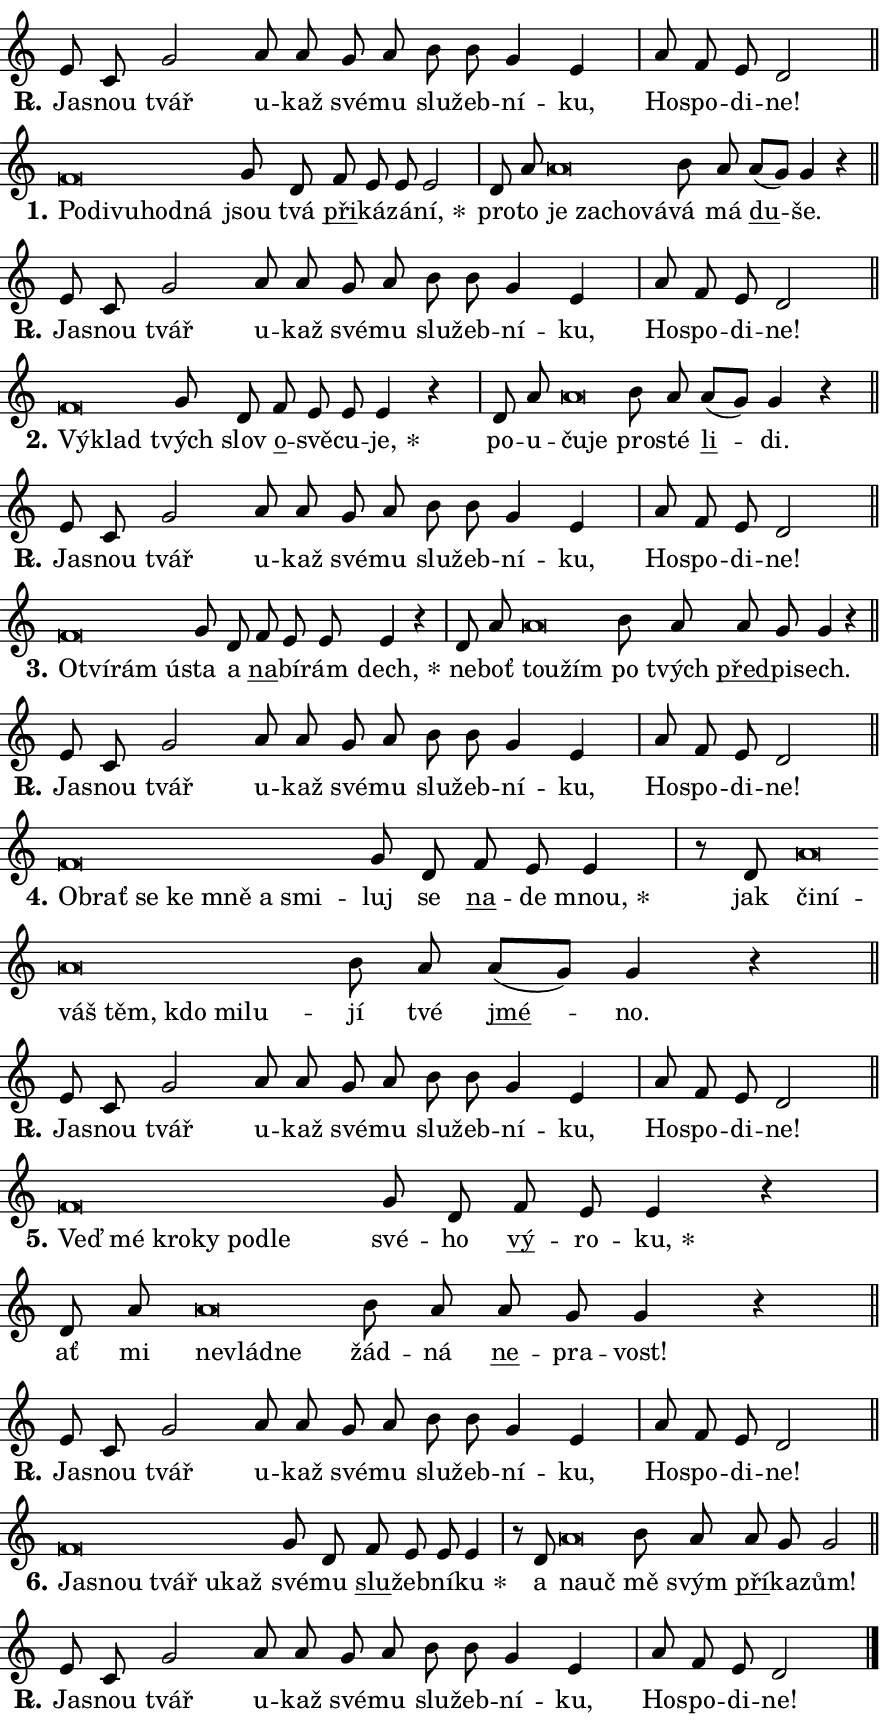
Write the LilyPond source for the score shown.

\version "2.24.0"
\header { tagline = "" }
\paper {
  indent = 0\cm
  top-margin = 0\cm
  right-margin = 0.13\cm % to fit lyric hyphens
  bottom-margin = 0\cm
  left-margin = 0\cm
  paper-width = 15\cm
  page-breaking = #ly:one-page-breaking
  system-system-spacing.basic-distance = #11
  score-system-spacing.basic-distance = #11
  ragged-last = ##f
}


%% Author: Thomas Morley
%% https://lists.gnu.org/archive/html/lilypond-user/2020-05/msg00002.html
#(define (line-position grob)
"Returns position of @var[grob} in current system:
   @code{'start}, if at first time-step
   @code{'end}, if at last time-step
   @code{'middle} otherwise
"
  (let* ((col (ly:item-get-column grob))
         (ln (ly:grob-object col 'left-neighbor))
         (rn (ly:grob-object col 'right-neighbor))
         (col-to-check-left (if (ly:grob? ln) ln col))
         (col-to-check-right (if (ly:grob? rn) rn col))
         (break-dir-left
           (and
             (ly:grob-property col-to-check-left 'non-musical #f)
             (ly:item-break-dir col-to-check-left)))
         (break-dir-right
           (and
             (ly:grob-property col-to-check-right 'non-musical #f)
             (ly:item-break-dir col-to-check-right))))
        (cond ((eqv? 1 break-dir-left) 'start)
              ((eqv? -1 break-dir-right) 'end)
              (else 'middle))))

#(define (tranparent-at-line-position vctor)
  (lambda (grob)
  "Relying on @code{line-position} select the relevant enry from @var{vctor}.
Used to determine transparency,"
    (case (line-position grob)
      ((end) (not (vector-ref vctor 0)))
      ((middle) (not (vector-ref vctor 1)))
      ((start) (not (vector-ref vctor 2))))))

noteHeadBreakVisibility =
#(define-music-function (break-visibility)(vector?)
"Makes @code{NoteHead}s transparent relying on @var{break-visibility}"
#{
  \override NoteHead.transparent =
    #(tranparent-at-line-position break-visibility)
#})

#(define delete-ledgers-for-transparent-note-heads
  (lambda (grob)
    "Reads whether a @code{NoteHead} is transparent.
If so this @code{NoteHead} is removed from @code{'note-heads} from
@var{grob}, which is supposed to be @code{LedgerLineSpanner}.
As a result ledgers are not printed for this @code{NoteHead}"
    (let* ((nhds-array (ly:grob-object grob 'note-heads))
           (nhds-list
             (if (ly:grob-array? nhds-array)
                 (ly:grob-array->list nhds-array)
                 '()))
           ;; Relies on the transparent-property being done before
           ;; Staff.LedgerLineSpanner.after-line-breaking is executed.
           ;; This is fragile ...
           (to-keep
             (remove
               (lambda (nhd)
                 (ly:grob-property nhd 'transparent #f))
               nhds-list)))
      ;; TODO find a better method to iterate over grob-arrays, similiar
      ;; to filter/remove etc for lists
      ;; For now rebuilt from scratch
      (set! (ly:grob-object grob 'note-heads)  '())
      (for-each
        (lambda (nhd)
          (ly:pointer-group-interface::add-grob grob 'note-heads nhd))
        to-keep))))

squashNotes = {
  \override NoteHead.X-extent = #'(-0.2 . 0.2)
  \override NoteHead.Y-extent = #'(-0.75 . 0)
  \override NoteHead.stencil =
    #(lambda (grob)
       (let ((pos (ly:grob-property grob 'staff-position)))
         (begin
           (if (< pos -7) (display "ERROR: Lower brevis then expected\n") (display ""))
           (if (<= pos -6) ly:text-interface::print ly:note-head::print))))
}
unSquashNotes = {
  \revert NoteHead.X-extent
  \revert NoteHead.Y-extent
  \revert NoteHead.stencil
}

hideNotes = \noteHeadBreakVisibility #begin-of-line-visible
unHideNotes = \noteHeadBreakVisibility #all-visible

% work-around for resetting accidentals
% https://lilypond.org/doc/v2.23/Documentation/notation/displaying-rhythms#unmetered-music
cadenzaMeasure = {
  \cadenzaOff
  \partial 1024 s1024
  \cadenzaOn
}

#(define-markup-command (accent layout props text) (markup?)
  "Underline accented syllable"
  (interpret-markup layout props
    #{\markup \override #'(offset . 4.3) \underline { #text }#}))

responsum = \markup \concat {
  "R" \hspace #-1.05 \path #0.1 #'((moveto 0 0.07) (lineto 0.9 0.8)) \hspace #0.05 "."
}

spaceSize = #0.6828661417322834 % exact space size for TeX Gyre Schola

\layout {
  \context {
    \Staff
    \remove "Time_signature_engraver"
    \override LedgerLineSpanner.after-line-breaking = #delete-ledgers-for-transparent-note-heads
  }
  \context {
    \Lyrics {
      \override LyricSpace.minimum-distance = \spaceSize
      \override LyricText.font-name = #"TeX Gyre Schola"
      \override LyricText.font-size = 1
      \override StanzaNumber.font-name = #"TeX Gyre Schola Bold"
      \override StanzaNumber.font-size = 1
    }
  }
  \context {
    \Score 
    \override NoteHead.text =
      #(lambda (grob) 
        (let ((pos (ly:grob-property grob 'staff-position)))
          #{\markup {
            \combine
              \halign #-0.55 \raise #(if (= pos -6) 0 0.5) \override #'(thickness . 2) \draw-line #'(3.2 . 0)
              \musicglyph "noteheads.sM1"
          }#}))
  }
}

% magnetic-lyrics.ily
%
%   written by
%     Jean Abou Samra <jean@abou-samra.fr>
%     Werner Lemberg <wl@gnu.org>
%
%   adapted by
%     Jiri Hon <jiri.hon@gmail.com>
%
% Version 2022-Apr-15

% https://www.mail-archive.com/lilypond-user@gnu.org/msg149350.html

#(define (Left_hyphen_pointer_engraver context)
   "Collect syllable-hyphen-syllable occurrences in lyrics and store
them in properties.  This engraver only looks to the left.  For
example, if the lyrics input is @code{foo -- bar}, it does the
following.

@itemize @bullet
@item
Set the @code{text} property of the @code{LyricHyphen} grob between
@q{foo} and @q{bar} to @code{foo}.

@item
Set the @code{left-hyphen} property of the @code{LyricText} grob with
text @q{foo} to the @code{LyricHyphen} grob between @q{foo} and
@q{bar}.
@end itemize

Use this auxiliary engraver in combination with the
@code{lyric-@/text::@/apply-@/magnetic-@/offset!} hook."
   (let ((hyphen #f)
         (text #f))
     (make-engraver
      (acknowledgers
       ((lyric-syllable-interface engraver grob source-engraver)
        (set! text grob)))
      (end-acknowledgers
       ((lyric-hyphen-interface engraver grob source-engraver)
        ;(when (not (grob::has-interface grob 'lyric-space-interface))
          (set! hyphen grob)));)
      ((stop-translation-timestep engraver)
       (when (and text hyphen)
         (ly:grob-set-object! text 'left-hyphen hyphen))
       (set! text #f)
       (set! hyphen #f)))))

#(define (lyric-text::apply-magnetic-offset! grob)
   "If the space between two syllables is less than the value in
property @code{LyricText@/.details@/.squash-threshold}, move the right
syllable to the left so that it gets concatenated with the left
syllable.

Use this function as a hook for
@code{LyricText@/.after-@/line-@/breaking} if the
@code{Left_@/hyphen_@/pointer_@/engraver} is active."
   (let ((hyphen (ly:grob-object grob 'left-hyphen #f)))
     (when hyphen
       (let ((left-text (ly:spanner-bound hyphen LEFT)))
         (when (grob::has-interface left-text 'lyric-syllable-interface)
           (let* ((common (ly:grob-common-refpoint grob left-text X))
                  (this-x-ext (ly:grob-extent grob common X))
                  (left-x-ext
                   (begin
                     ;; Trigger magnetism for left-text.
                     (ly:grob-property left-text 'after-line-breaking)
                     (ly:grob-extent left-text common X)))
                  ;; `delta` is the gap width between two syllables.
                  (delta (- (interval-start this-x-ext)
                            (interval-end left-x-ext)))
                  (details (ly:grob-property grob 'details))
                  (threshold (assoc-get 'squash-threshold details 0.2)))
             (when (< delta threshold)
               (let* (;; We have to manipulate the input text so that
                      ;; ligatures crossing syllable boundaries are not
                      ;; disabled.  For languages based on the Latin
                      ;; script this is essentially a beautification.
                      ;; However, for non-Western scripts it can be a
                      ;; necessity.
                      (lt (ly:grob-property left-text 'text))
                      (rt (ly:grob-property grob 'text))
                      (is-space (grob::has-interface hyphen 'lyric-space-interface))
                      (space (if is-space " " ""))
                      (extra-delta (if is-space spaceSize 0))
                      ;; Append new syllable.
                      (ltrt-space (if (and (string? lt) (string? rt))
                                (string-append lt space rt)
                                (make-concat-markup (list lt space rt))))
                      ;; Right-align `ltrt` to the right side.
                      (ltrt-space-markup (grob-interpret-markup
                               grob
                               (make-translate-markup
                                (cons (interval-length this-x-ext) 0)
                                (make-right-align-markup ltrt-space)))))
                 (begin
                   ;; Don't print `left-text`.
                   (ly:grob-set-property! left-text 'stencil #f)
                   ;; Set text and stencil (which holds all collected
                   ;; syllables so far) and shift it to the left.
                   (ly:grob-set-property! grob 'text ltrt-space)
                   (ly:grob-set-property! grob 'stencil ltrt-space-markup)
                   (ly:grob-translate-axis! grob (- (- delta extra-delta)) X))))))))))


#(define (lyric-hyphen::displace-bounds-first grob)
   ;; Make very sure this callback isn't triggered too early.
   (let ((left (ly:spanner-bound grob LEFT))
         (right (ly:spanner-bound grob RIGHT)))
     (ly:grob-property left 'after-line-breaking)
     (ly:grob-property right 'after-line-breaking)
     (ly:lyric-hyphen::print grob)))

squashThreshold = #0.4

\layout {
  \context {
    \Lyrics
    \consists #Left_hyphen_pointer_engraver
    \override LyricText.after-line-breaking =
      #lyric-text::apply-magnetic-offset!
    \override LyricHyphen.stencil = #lyric-hyphen::displace-bounds-first
    \override LyricText.details.squash-threshold = \squashThreshold
    \override LyricHyphen.minimum-distance = 0
    \override LyricHyphen.minimum-length = \squashThreshold
  }
}

squashText = \override LyricText.details.squash-threshold = 9999
unSquashText = \override LyricText.details.squash-threshold = \squashThreshold

leftText = \override LyricText.self-alignment-X = #LEFT
unLeftText = \revert LyricText.self-alignment-X

starOffset = #(lambda (grob) 
                (let ((x_offset (ly:self-alignment-interface::aligned-on-x-parent grob)))
                  (if (= x_offset 0) 0 (+ x_offset 1.2))))

star = #(define-music-function (syllable)(string?)
"Append star separator at the end of a syllable"
#{
  \once \override LyricText.X-offset = #starOffset
  \lyricmode { \markup {
    #syllable
    \override #'((font-name . "TeX Gyre Schola Bold")) \hspace #0.2 \lower #0.65 \larger "*"
  } }
#})

starAccent = #(define-music-function (syllable)(string?)
"Append star separator at the end of a syllable and make accent"
#{
  \once \override LyricText.X-offset = #starOffset
  \lyricmode { \markup {
    \accent #syllable
    \override #'((font-name . "TeX Gyre Schola Bold")) \hspace #0.2 \lower #0.65 \larger "*"
  } }
#})

breath = #(define-music-function (syllable)(string?)
"Append breathing indicator at the end of a syllable"
#{
  \lyricmode { \markup { #syllable "+" } }
#})

optionalBreath = #(define-music-function (syllable)(string?)
"Append optional breathing indicator at the end of a syllable"
#{
  \lyricmode { \markup { #syllable "(+)" } }
#})


\score {
    <<
        \new Voice = "melody" { \cadenzaOn \key c \major \relative { e'8 c g'2 a8 a \bar "" g a \bar "" b b \bar "" g4 e \cadenzaMeasure \bar "|" a8 f e d2 \cadenzaMeasure \bar "||" \break } }
        \new Lyrics \lyricsto "melody" { \lyricmode { \set stanza = \responsum
Ja -- snou tvář u -- kaž své -- mu slu -- žeb -- ní -- ku, Ho -- spo -- di -- ne! } }
    >>
    \layout {}
}

\score {
    <<
        \new Voice = "melody" { \cadenzaOn \key c \major \relative { \squashNotes f'\breve*1/16 \hideNotes \breve*1/16 \bar "" \breve*1/16 \bar "" \breve*1/16 \breve*1/16 \bar "" \unHideNotes \unSquashNotes g8 d \bar "" f e e e2 \cadenzaMeasure \bar "|" d8 a' \bar "" \squashNotes a\breve*1/16 \hideNotes \breve*1/16 \bar "" \breve*1/16 \breve*1/16 \bar "" \unHideNotes \unSquashNotes b8 a \bar "" a[( g)] g4 r \cadenzaMeasure \bar "||" \break } }
        \new Lyrics \lyricsto "melody" { \lyricmode { \set stanza = "1."
\leftText Po -- \squashText di -- vu -- hod -- ná \unLeftText \unSquashText jsou tvá \markup \accent při -- ká -- zá -- \star ní, pro -- to \leftText je \squashText za -- cho -- vá -- \unLeftText \unSquashText vá má \markup \accent du -- še. } }
    >>
    \layout {}
}

\score {
    <<
        \new Voice = "melody" { \cadenzaOn \key c \major \relative { e'8 c g'2 a8 a \bar "" g a \bar "" b b \bar "" g4 e \cadenzaMeasure \bar "|" a8 f e d2 \cadenzaMeasure \bar "||" \break } }
        \new Lyrics \lyricsto "melody" { \lyricmode { \set stanza = \responsum
Ja -- snou tvář u -- kaž své -- mu slu -- žeb -- ní -- ku, Ho -- spo -- di -- ne! } }
    >>
    \layout {}
}

\score {
    <<
        \new Voice = "melody" { \cadenzaOn \key c \major \relative { \squashNotes f'\breve*1/16 \hideNotes \breve*1/16 \bar "" \unHideNotes \unSquashNotes g8 d \bar "" f e e e4 r \cadenzaMeasure \bar "|" d8 a' \bar "" \squashNotes a\breve*1/16 \hideNotes \breve*1/16 \bar "" \unHideNotes \unSquashNotes b8 a \bar "" a[( g)] g4 r \cadenzaMeasure \bar "||" \break } }
        \new Lyrics \lyricsto "melody" { \lyricmode { \set stanza = "2."
\leftText Vý -- \squashText klad \unLeftText \unSquashText tvých slov \markup \accent o -- svě -- cu -- \star je, po -- u -- \leftText ču -- \squashText je \unLeftText \unSquashText pro -- sté \markup \accent li -- di. } }
    >>
    \layout {}
}

\score {
    <<
        \new Voice = "melody" { \cadenzaOn \key c \major \relative { e'8 c g'2 a8 a \bar "" g a \bar "" b b \bar "" g4 e \cadenzaMeasure \bar "|" a8 f e d2 \cadenzaMeasure \bar "||" \break } }
        \new Lyrics \lyricsto "melody" { \lyricmode { \set stanza = \responsum
Ja -- snou tvář u -- kaž své -- mu slu -- žeb -- ní -- ku, Ho -- spo -- di -- ne! } }
    >>
    \layout {}
}

\score {
    <<
        \new Voice = "melody" { \cadenzaOn \key c \major \relative { \squashNotes f'\breve*1/16 \hideNotes \breve*1/16 \bar "" \breve*1/16 \breve*1/16 \bar "" \unHideNotes \unSquashNotes g8 d \bar "" f e e e4 r \cadenzaMeasure \bar "|" d8 a' \bar "" \squashNotes a\breve*1/16 \hideNotes \breve*1/16 \bar "" \unHideNotes \unSquashNotes b8 a \bar "" a g g4 r \cadenzaMeasure \bar "||" \break } }
        \new Lyrics \lyricsto "melody" { \lyricmode { \set stanza = "3."
\leftText O -- \squashText tví -- rám ú -- \unLeftText \unSquashText sta a \markup \accent na -- bí -- rám \star dech, ne -- boť \leftText tou -- \squashText žím \unLeftText \unSquashText po tvých \markup \accent před -- pi -- sech. } }
    >>
    \layout {}
}

\score {
    <<
        \new Voice = "melody" { \cadenzaOn \key c \major \relative { e'8 c g'2 a8 a \bar "" g a \bar "" b b \bar "" g4 e \cadenzaMeasure \bar "|" a8 f e d2 \cadenzaMeasure \bar "||" \break } }
        \new Lyrics \lyricsto "melody" { \lyricmode { \set stanza = \responsum
Ja -- snou tvář u -- kaž své -- mu slu -- žeb -- ní -- ku, Ho -- spo -- di -- ne! } }
    >>
    \layout {}
}

\score {
    <<
        \new Voice = "melody" { \cadenzaOn \key c \major \relative { \squashNotes f'\breve*1/16 \hideNotes \breve*1/16 \bar "" \breve*1/16 \bar "" \breve*1/16 \bar "" \breve*1/16 \bar "" \breve*1/16 \breve*1/16 \bar "" \unHideNotes \unSquashNotes g8 d \bar "" f e e4 \cadenzaMeasure \bar "|" r8 d8 \squashNotes a'\breve*1/16 \hideNotes \breve*1/16 \bar "" \breve*1/16 \bar "" \breve*1/16 \bar "" \breve*1/16 \bar "" \breve*1/16 \breve*1/16 \bar "" \unHideNotes \unSquashNotes b8 a \bar "" a[( g)] g4 r \cadenzaMeasure \bar "||" \break } }
        \new Lyrics \lyricsto "melody" { \lyricmode { \set stanza = "4."
\leftText Ob -- \squashText rať se ke mně a smi -- \unLeftText \unSquashText luj se \markup \accent na -- de \star mnou, jak \leftText či -- \squashText ní -- váš těm, kdo mi -- lu -- \unLeftText \unSquashText jí tvé \markup \accent jmé -- no. } }
    >>
    \layout {}
}

\score {
    <<
        \new Voice = "melody" { \cadenzaOn \key c \major \relative { e'8 c g'2 a8 a \bar "" g a \bar "" b b \bar "" g4 e \cadenzaMeasure \bar "|" a8 f e d2 \cadenzaMeasure \bar "||" \break } }
        \new Lyrics \lyricsto "melody" { \lyricmode { \set stanza = \responsum
Ja -- snou tvář u -- kaž své -- mu slu -- žeb -- ní -- ku, Ho -- spo -- di -- ne! } }
    >>
    \layout {}
}

\score {
    <<
        \new Voice = "melody" { \cadenzaOn \key c \major \relative { \squashNotes f'\breve*1/16 \hideNotes \breve*1/16 \bar "" \breve*1/16 \bar "" \breve*1/16 \bar "" \breve*1/16 \breve*1/16 \bar "" \unHideNotes \unSquashNotes g8 d \bar "" f e e4 r \cadenzaMeasure \bar "|" d8 a' \bar "" \squashNotes a\breve*1/16 \hideNotes \breve*1/16 \breve*1/16 \bar "" \unHideNotes \unSquashNotes b8 a \bar "" a g g4 r \cadenzaMeasure \bar "||" \break } }
        \new Lyrics \lyricsto "melody" { \lyricmode { \set stanza = "5."
\leftText Veď \squashText mé kro -- ky po -- dle \unLeftText \unSquashText své -- ho \markup \accent vý -- ro -- \star ku, ať mi \leftText ne -- \squashText vlád -- ne \unLeftText \unSquashText žád -- ná \markup \accent ne -- pra -- vost! } }
    >>
    \layout {}
}

\score {
    <<
        \new Voice = "melody" { \cadenzaOn \key c \major \relative { e'8 c g'2 a8 a \bar "" g a \bar "" b b \bar "" g4 e \cadenzaMeasure \bar "|" a8 f e d2 \cadenzaMeasure \bar "||" \break } }
        \new Lyrics \lyricsto "melody" { \lyricmode { \set stanza = \responsum
Ja -- snou tvář u -- kaž své -- mu slu -- žeb -- ní -- ku, Ho -- spo -- di -- ne! } }
    >>
    \layout {}
}

\score {
    <<
        \new Voice = "melody" { \cadenzaOn \key c \major \relative { \squashNotes f'\breve*1/16 \hideNotes \breve*1/16 \bar "" \breve*1/16 \bar "" \breve*1/16 \breve*1/16 \bar "" \unHideNotes \unSquashNotes g8 d \bar "" f e e e4 \cadenzaMeasure \bar "|" r8 d8 \squashNotes a'\breve*1/16 \hideNotes \breve*1/16 \bar "" \unHideNotes \unSquashNotes b8 a \bar "" a g g2 \cadenzaMeasure \bar "||" \break } }
        \new Lyrics \lyricsto "melody" { \lyricmode { \set stanza = "6."
\leftText Ja -- \squashText snou tvář u -- kaž \unLeftText \unSquashText své -- mu \markup \accent slu -- žeb -- ní -- \star ku a \leftText na -- \squashText uč \unLeftText \unSquashText mě svým \markup \accent pří -- ka -- zům! } }
    >>
    \layout {}
}

\score {
    <<
        \new Voice = "melody" { \cadenzaOn \key c \major \relative { e'8 c g'2 a8 a \bar "" g a \bar "" b b \bar "" g4 e \cadenzaMeasure \bar "|" a8 f e d2 \cadenzaMeasure \bar "||" \break } \bar "|." }
        \new Lyrics \lyricsto "melody" { \lyricmode { \set stanza = \responsum
Ja -- snou tvář u -- kaž své -- mu slu -- žeb -- ní -- ku, Ho -- spo -- di -- ne! } }
    >>
    \layout {}
}
